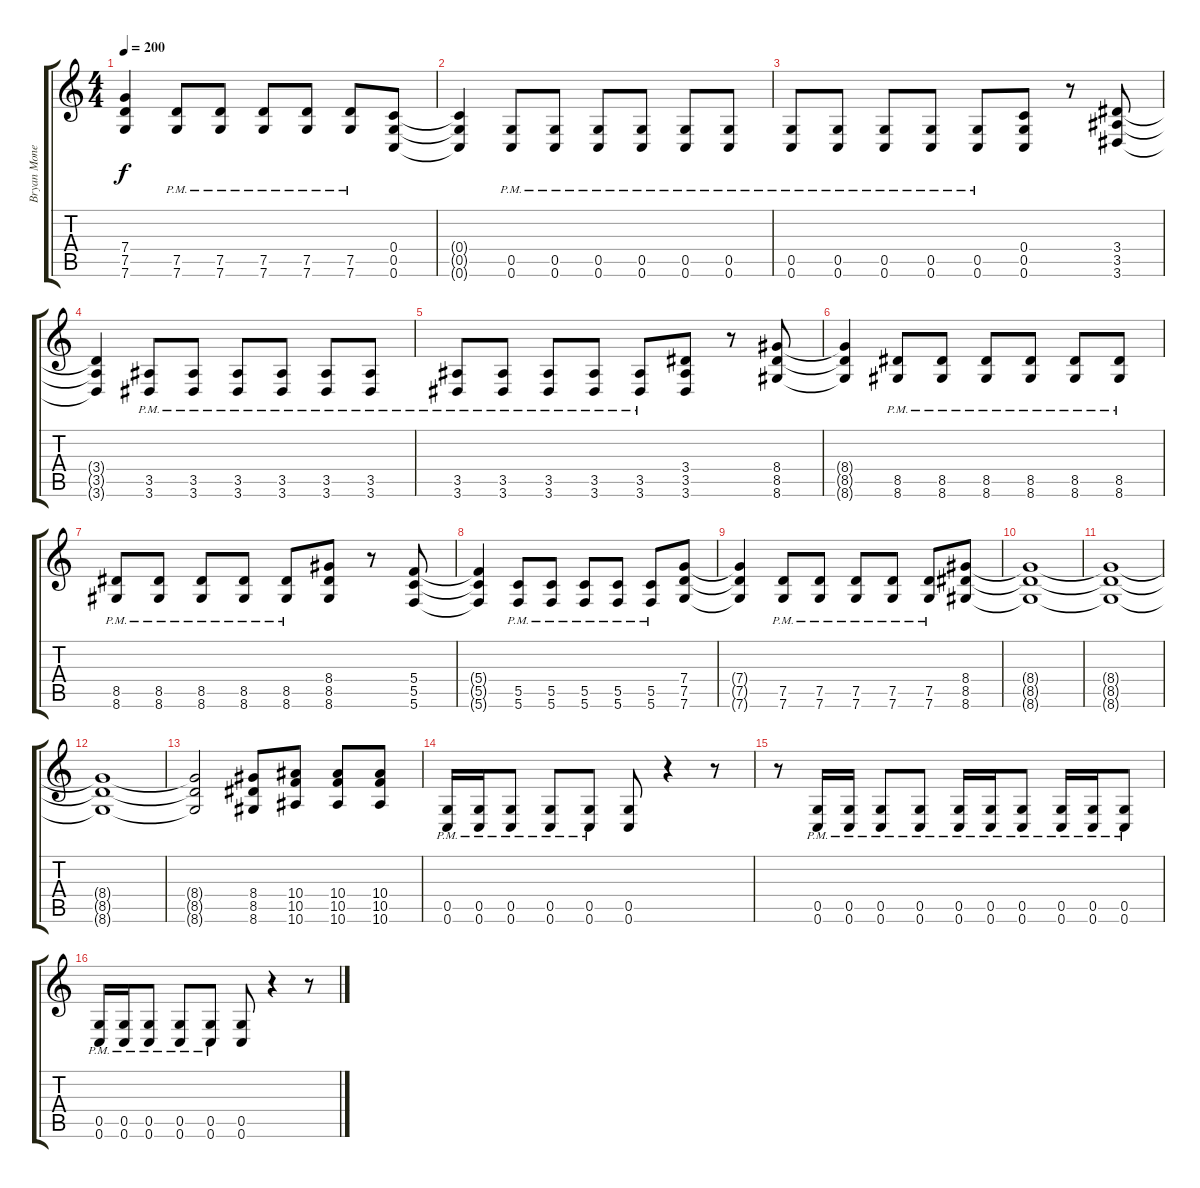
\track ("Bryan Money - Guitar" "Bryan Mone") {instrument distortionguitar}
\staff {score tabs}
\tuning (D4 A3 F3 C3 G2 C2) {hide}
\ts (4 4)
\tempo 200
\clef g2
\ks c
(7.4{t} 7.5{t} 7.6{t}).4{dy f} (7.5{pm} 7.6{pm}).8 (7.5{pm} 7.6{pm}).8 (7.5{pm} 7.6{pm}).8 (7.5{pm} 7.6{pm}).8 (7.5{pm} 7.6{pm}).8 (0.4 0.5 0.6).8 |
(0.4{t} 0.5{t} 0.6{t}).4 (0.5{pm} 0.6{pm}).8 (0.5{pm} 0.6{pm}).8 (0.5{pm} 0.6{pm}).8 (0.5{pm} 0.6{pm}).8 (0.5{pm} 0.6{pm}).8 (0.5{pm} 0.6{pm}).8 |
(0.5{pm} 0.6{pm}).8 (0.5{pm} 0.6{pm}).8 (0.5{pm} 0.6{pm}).8 (0.5{pm} 0.6{pm}).8 (0.5{pm} 0.6{pm}).8 (0.4 0.5 0.6).8 r.8 (3.4 3.5 3.6).8 |
(3.4{t} 3.5{t} 3.6{t}).4 (3.5{pm} 3.6{pm}).8 (3.5{pm} 3.6{pm}).8 (3.5{pm} 3.6{pm}).8 (3.5{pm} 3.6{pm}).8 (3.5{pm} 3.6{pm}).8 (3.5{pm} 3.6{pm}).8 |
(3.5{pm} 3.6{pm}).8 (3.5{pm} 3.6{pm}).8 (3.5{pm} 3.6{pm}).8 (3.5{pm} 3.6{pm}).8 (3.5{pm} 3.6{pm}).8 (3.4 3.5 3.6).8 r.8 (8.4 8.5 8.6).8 |
(8.4{t} 8.5{t} 8.6{t}).4 (8.5{pm} 8.6{pm}).8 (8.5{pm} 8.6{pm}).8 (8.5{pm} 8.6{pm}).8 (8.5{pm} 8.6{pm}).8 (8.5{pm} 8.6{pm}).8 (8.5{pm} 8.6{pm}).8 |
(8.5{pm} 8.6{pm}).8 (8.5{pm} 8.6{pm}).8 (8.5{pm} 8.6{pm}).8 (8.5{pm} 8.6{pm}).8 (8.5{pm} 8.6{pm}).8 (8.4 8.5 8.6).8 r.8 (5.4 5.5 5.6).8 |
(5.4{t} 5.5{t} 5.6{t}).4 (5.5{pm} 5.6{pm}).8 (5.5{pm} 5.6{pm}).8 (5.5{pm} 5.6{pm}).8 (5.5{pm} 5.6{pm}).8 (5.5{pm} 5.6{pm}).8 (7.4 7.5 7.6).8 |
(7.4{t} 7.5{t} 7.6{t}).4 (7.5{pm} 7.6{pm}).8 (7.5{pm} 7.6{pm}).8 (7.5{pm} 7.6{pm}).8 (7.5{pm} 7.6{pm}).8 (7.5{pm} 7.6{pm}).8 (8.4 8.5 8.6).8 |
(8.4{t} 8.5{t} 8.6{t}).1 |
(8.4{t} 8.5{t} 8.6{t}).1 |
(8.4{t} 8.5{t} 8.6{t}).1 |
(8.4{t} 8.5{t} 8.6{t}).2 (8.4 8.5 8.6).8 (10.4 10.5 10.6).8 (10.4 10.5 10.6).8 (10.4 10.5 10.6).8 |
(0.5{pm} 0.6{pm}).16 (0.5{pm} 0.6{pm}).16 (0.5{pm} 0.6{pm}).8 (0.5{pm} 0.6{pm}).8 (0.5{pm} 0.6{pm}).8 (0.5 0.6).8 r.4 r.8 |
r.8 (0.5{pm} 0.6{pm}).16 (0.5{pm} 0.6{pm}).16 (0.5{pm} 0.6{pm}).8 (0.5{pm} 0.6{pm}).8 (0.5{pm} 0.6{pm}).16 (0.5{pm} 0.6{pm}).16 (0.5{pm} 0.6{pm}).8 (0.5{pm} 0.6{pm}).16 (0.5{pm} 0.6{pm}).16 (0.5{pm} 0.6{pm}).8 |
(0.5{pm} 0.6{pm}).16 (0.5{pm} 0.6{pm}).16 (0.5{pm} 0.6{pm}).8 (0.5{pm} 0.6{pm}).8 (0.5{pm} 0.6{pm}).8 (0.5 0.6).8 r.4 r.8
